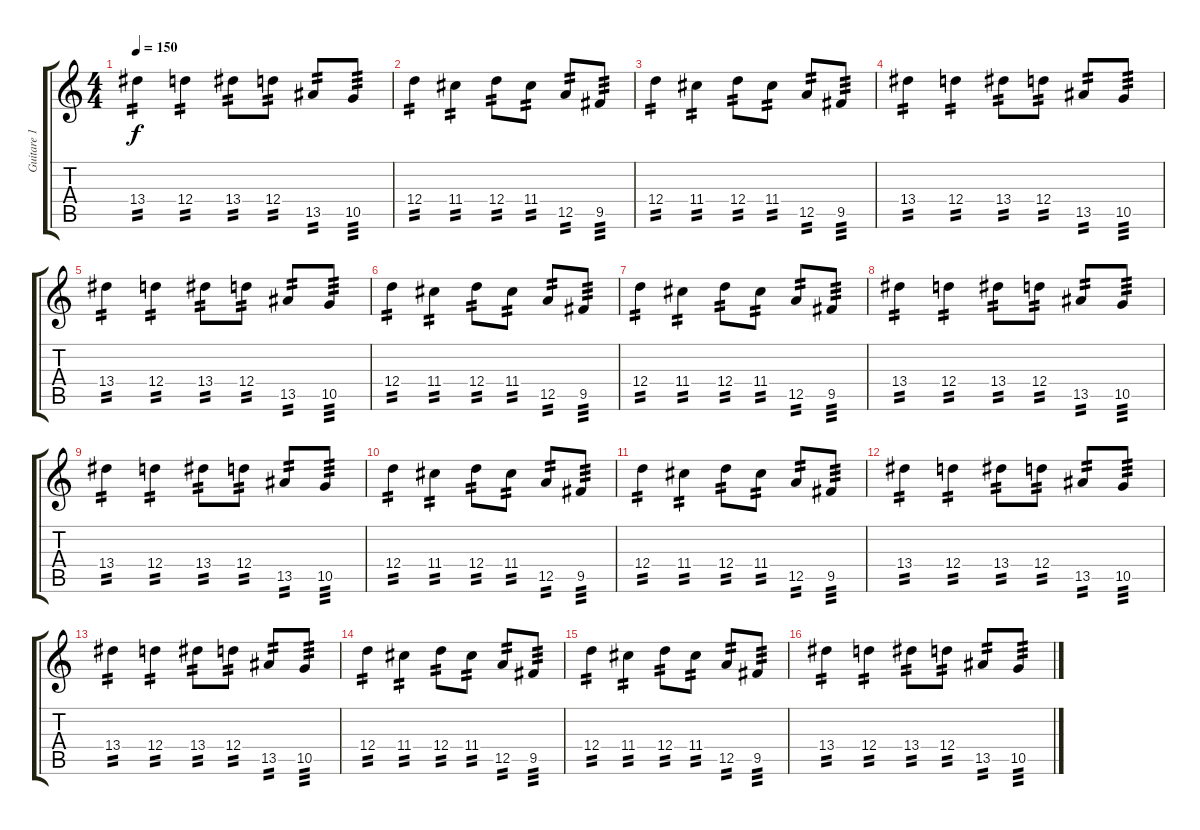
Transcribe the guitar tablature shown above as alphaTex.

\track ("Guitare 1" "Guitare 1") {instrument distortionguitar}
\staff {score tabs}
\tuning (E4 B3 G3 D3 A2 E2) {hide}
\ts (4 4)
\tempo 150
\clef g2
\ks c
13.4.4{tp 2 dy f} 12.4.4{tp 2} 13.4.8{tp 2} 12.4.8{tp 2} 13.5.8{tp 2} 10.5.8{tp 3} |
12.4.4{tp 2} 11.4.4{tp 2} 12.4.8{tp 2} 11.4.8{tp 2} 12.5.8{tp 2} 9.5.8{tp 3} |
12.4.4{tp 2} 11.4.4{tp 2} 12.4.8{tp 2} 11.4.8{tp 2} 12.5.8{tp 2} 9.5.8{tp 3} |
13.4.4{tp 2} 12.4.4{tp 2} 13.4.8{tp 2} 12.4.8{tp 2} 13.5.8{tp 2} 10.5.8{tp 3} |
13.4.4{tp 2} 12.4.4{tp 2} 13.4.8{tp 2} 12.4.8{tp 2} 13.5.8{tp 2} 10.5.8{tp 3} |
12.4.4{tp 2} 11.4.4{tp 2} 12.4.8{tp 2} 11.4.8{tp 2} 12.5.8{tp 2} 9.5.8{tp 3} |
12.4.4{tp 2} 11.4.4{tp 2} 12.4.8{tp 2} 11.4.8{tp 2} 12.5.8{tp 2} 9.5.8{tp 3} |
13.4.4{tp 2} 12.4.4{tp 2} 13.4.8{tp 2} 12.4.8{tp 2} 13.5.8{tp 2} 10.5.8{tp 3} |
13.4.4{tp 2} 12.4.4{tp 2} 13.4.8{tp 2} 12.4.8{tp 2} 13.5.8{tp 2} 10.5.8{tp 3} |
12.4.4{tp 2} 11.4.4{tp 2} 12.4.8{tp 2} 11.4.8{tp 2} 12.5.8{tp 2} 9.5.8{tp 3} |
12.4.4{tp 2} 11.4.4{tp 2} 12.4.8{tp 2} 11.4.8{tp 2} 12.5.8{tp 2} 9.5.8{tp 3} |
13.4.4{tp 2} 12.4.4{tp 2} 13.4.8{tp 2} 12.4.8{tp 2} 13.5.8{tp 2} 10.5.8{tp 3} |
13.4.4{tp 2} 12.4.4{tp 2} 13.4.8{tp 2} 12.4.8{tp 2} 13.5.8{tp 2} 10.5.8{tp 3} |
12.4.4{tp 2} 11.4.4{tp 2} 12.4.8{tp 2} 11.4.8{tp 2} 12.5.8{tp 2} 9.5.8{tp 3} |
12.4.4{tp 2} 11.4.4{tp 2} 12.4.8{tp 2} 11.4.8{tp 2} 12.5.8{tp 2} 9.5.8{tp 3} |
13.4.4{tp 2} 12.4.4{tp 2} 13.4.8{tp 2} 12.4.8{tp 2} 13.5.8{tp 2} 10.5.8{tp 3}
